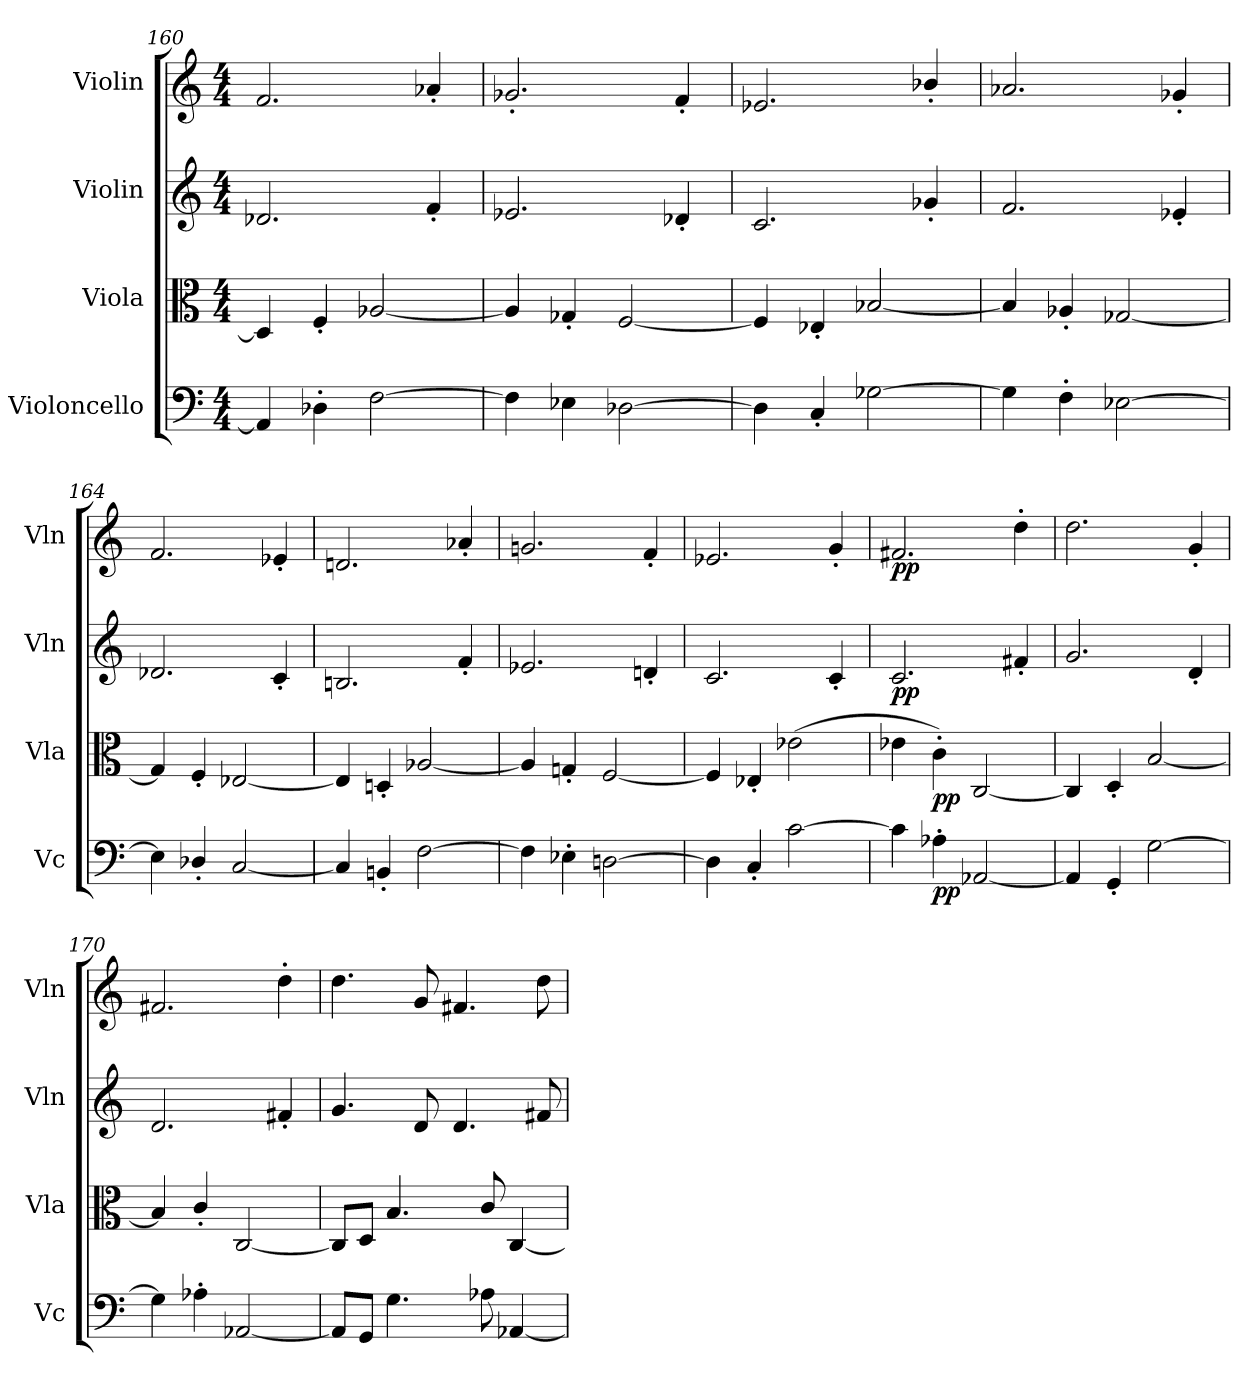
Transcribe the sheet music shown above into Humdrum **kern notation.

**kern	**dynam	**kern	**dynam	**kern	**dynam	**kern	**dynam
*part4	*part4	*part3	*part3	*part2	*part2	*part1	*part1
*staff4	*staff4	*staff3	*staff3	*staff2	*staff2	*staff1	*staff1
*I"Violoncello	*	*I"Viola	*	*I"Violin	*	*I"Violin	*
*I'Vc	*	*I'Vla	*	*I'Vln	*	*I'Vln	*
*clefF4	*	*clefC3	*	*clefG2	*	*clefG2	*
*k[]	*	*k[]	*	*k[]	*	*k[]	*
*C:	*	*C:	*	*C:	*	*C:	*
*M4/4	*	*M4/4	*	*M4/4	*	*M4/4	*
=160	=160	=160	=160	=160	=160	=160	=160
4AA-/]	.	4D-/]	.	2.d-X/	.	2.f/	.
4D-X'\	.	4F'/	.	.	.	.	.
[2F\	.	[2A-X/	.	.	.	.	.
.	.	.	.	4f'/	.	4a-X'/	.
=161	=161	=161	=161	=161	=161	=161	=161
4F\]	.	4A-/]	.	2.e-X/	.	2.g-X'/	.
4E-X\	.	4G-X'/	.	.	.	.	.
[2D-X\	.	[2F/	.	.	.	.	.
.	.	.	.	4d-X'/	.	4f'/	.
=162	=162	=162	=162	=162	=162	=162	=162
4D-\]	.	4F/]	.	2.c/	.	2.e-X/	.
4C'/	.	4E-X'/	.	.	.	.	.
[2G-X\	.	[2B-X/	.	.	.	.	.
.	.	.	.	4g-X'/	.	4b-X'/	.
=163	=163	=163	=163	=163	=163	=163	=163
4G-\]	.	4B-/]	.	2.f/	.	2.a-X/	.
4F'\	.	4A-X'/	.	.	.	.	.
[2E-X\	.	[2G-X/	.	.	.	.	.
.	.	.	.	4e-X'/	.	4g-X'/	.
=164	=164	=164	=164	=164	=164	=164	=164
4E-\]	.	4G-/]	.	2.d-X/	.	2.f/	.
4D-X'/	.	4F'/	.	.	.	.	.
[2C/	.	[2E-X/	.	.	.	.	.
.	.	.	.	4c'/	.	4e-X'/	.
=165	=165	=165	=165	=165	=165	=165	=165
4C/]	.	4E-/]	.	2.Bn/	.	2.dn/	.
4BBn'/	.	4Dn'/	.	.	.	.	.
[2F\	.	[2A-X/	.	.	.	.	.
.	.	.	.	4f'/	.	4a-X'/	.
=166	=166	=166	=166	=166	=166	=166	=166
4F\]	.	4A-/]	.	2.e-X/	.	2.gn/	.
4E-X'\	.	4Gn'/	.	.	.	.	.
[2Dn\	.	[2F/	.	.	.	.	.
.	.	.	.	4dn'/	.	4f'/	.
=167	=167	=167	=167	=167	=167	=167	=167
4D\]	.	4F/]	.	2.c/	.	2.e-X/	.
4C'/	.	4E-X'/	.	.	.	.	.
[2c\	.	(2e-X\	.	.	.	.	.
.	.	.	.	4c'/	.	4g'/	.
=168	=168	=168	=168	=168	=168	=168	=168
4c\]	.	4e-X\	.	2.c/	pp	2.f#X/	pp
4A-X'\	pp	4c'\)	pp	.	.	.	.
[2AA-X/	.	[2C/	.	.	.	.	.
.	.	.	.	4f#X'/	.	4dd'\	.
=169	=169	=169	=169	=169	=169	=169	=169
4AA-/]	.	4C/]	.	2.g/	.	2.dd\	.
4GG'/	.	4D'/	.	.	.	.	.
[2G\	.	[2B/	.	.	.	.	.
.	.	.	.	4d'/	.	4g'/	.
=170	=170	=170	=170	=170	=170	=170	=170
4G\]	.	4B/]	.	2.d/	.	2.f#X/	.
4A-X'\	.	4c'/	.	.	.	.	.
[2AA-X/	.	[2C/	.	.	.	.	.
.	.	.	.	4f#X'/	.	4dd'\	.
=171	=171	=171	=171	=171	=171	=171	=171
8AA-/L]	.	8C/L]	.	4.g/	.	4.dd\	.
8GG/J	.	8D/J	.	.	.	.	.
4.G\	.	4.B/	.	.	.	.	.
.	.	.	.	8d/	.	8g/	.
.	.	.	.	4.d/	.	4.f#X/	.
8A-X\	.	8c/	.	.	.	.	.
[4AA-X/	.	[4C/	.	.	.	.	.
.	.	.	.	8f#X/	.	8dd\	.
=	=	=	=	=	=	=	=
*-	*-	*-	*-	*-	*-	*-	*-
